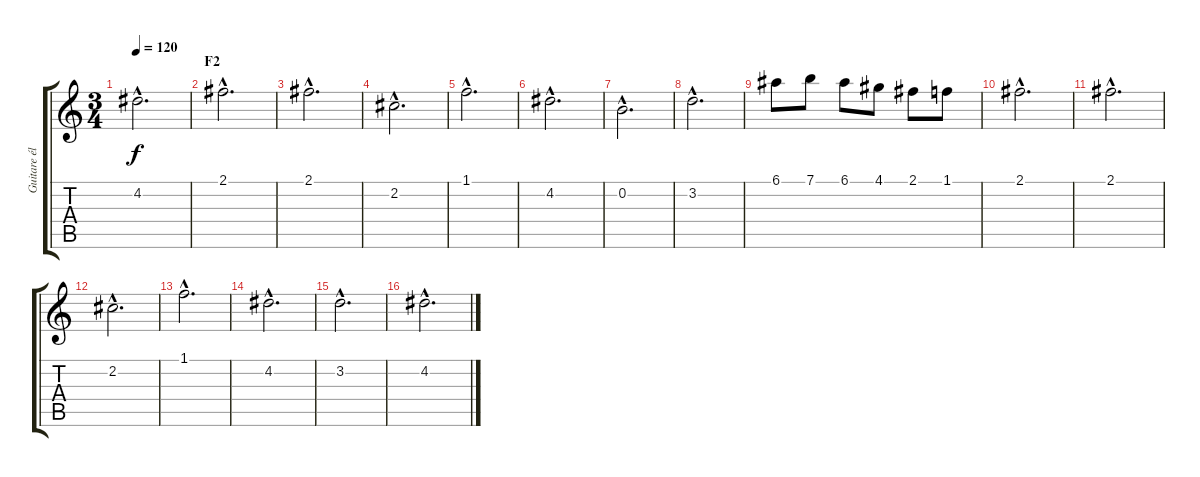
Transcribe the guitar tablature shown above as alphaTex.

\track ("Guitare électrique" "Guitare él") {instrument overdrivenguitar}
\staff {score tabs}
\tuning (E4 B3 G3 D3 A2 E2) {hide}
\ts (3 4)
\tempo 120
\clef g2
\ks c
4.2{hac}.2{d dy f} |
\section ("" "F2")
2.1{hac}.2{d} |
2.1{hac}.2{d} |
2.2{hac}.2{d} |
1.1{hac}.2{d} |
4.2{hac}.2{d} |
0.2{hac}.2{d} |
3.2{hac}.2{d} |
6.1.8 7.1.8 6.1.8 4.1.8 2.1.8 1.1.8 |
2.1{hac}.2{d} |
2.1{hac}.2{d} |
2.2{hac}.2{d} |
1.1{hac}.2{d} |
4.2{hac}.2{d} |
3.2{hac}.2{d} |
4.2{hac}.2{d}
